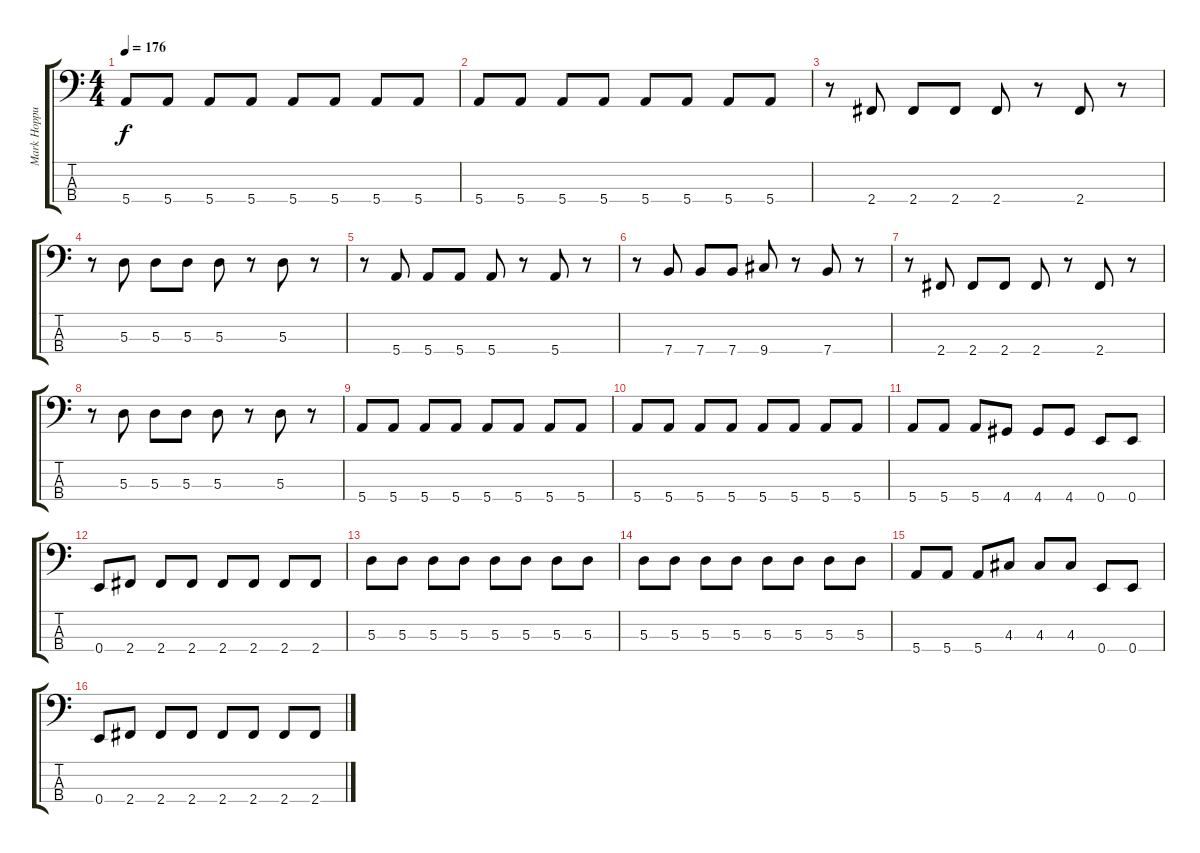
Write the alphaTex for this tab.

\track ("Mark Hoppus - Bass" "Mark Hoppu") {instrument electricbasspick}
\staff {score tabs}
\tuning (G2 D2 A1 E1) {hide}
\ts (4 4)
\tempo 176
\clef f4
\ks c
5.4.8{dy f} 5.4.8 5.4.8 5.4.8 5.4.8 5.4.8 5.4.8 5.4.8 |
5.4.8 5.4.8 5.4.8 5.4.8 5.4.8 5.4.8 5.4.8 5.4.8 |
r.8 2.4.8 2.4.8 2.4.8 2.4.8 r.8 2.4.8 r.8 |
r.8 5.3.8 5.3.8 5.3.8 5.3.8 r.8 5.3.8 r.8 |
r.8 5.4.8 5.4.8 5.4.8 5.4.8 r.8 5.4.8 r.8 |
r.8 7.4.8 7.4.8 7.4.8 9.4.8 r.8 7.4.8 r.8 |
r.8 2.4.8 2.4.8 2.4.8 2.4.8 r.8 2.4.8 r.8 |
r.8 5.3.8 5.3.8 5.3.8 5.3.8 r.8 5.3.8 r.8 |
5.4.8 5.4.8 5.4.8 5.4.8 5.4.8 5.4.8 5.4.8 5.4.8 |
5.4.8 5.4.8 5.4.8 5.4.8 5.4.8 5.4.8 5.4.8 5.4.8 |
5.4.8 5.4.8 5.4.8 4.4.8 4.4.8 4.4.8 0.4.8 0.4.8 |
0.4.8 2.4.8 2.4.8 2.4.8 2.4.8 2.4.8 2.4.8 2.4.8 |
5.3.8 5.3.8 5.3.8 5.3.8 5.3.8 5.3.8 5.3.8 5.3.8 |
5.3.8 5.3.8 5.3.8 5.3.8 5.3.8 5.3.8 5.3.8 5.3.8 |
5.4.8 5.4.8 5.4.8 4.3.8 4.3.8 4.3.8 0.4.8 0.4.8 |
0.4.8 2.4.8 2.4.8 2.4.8 2.4.8 2.4.8 2.4.8 2.4.8
